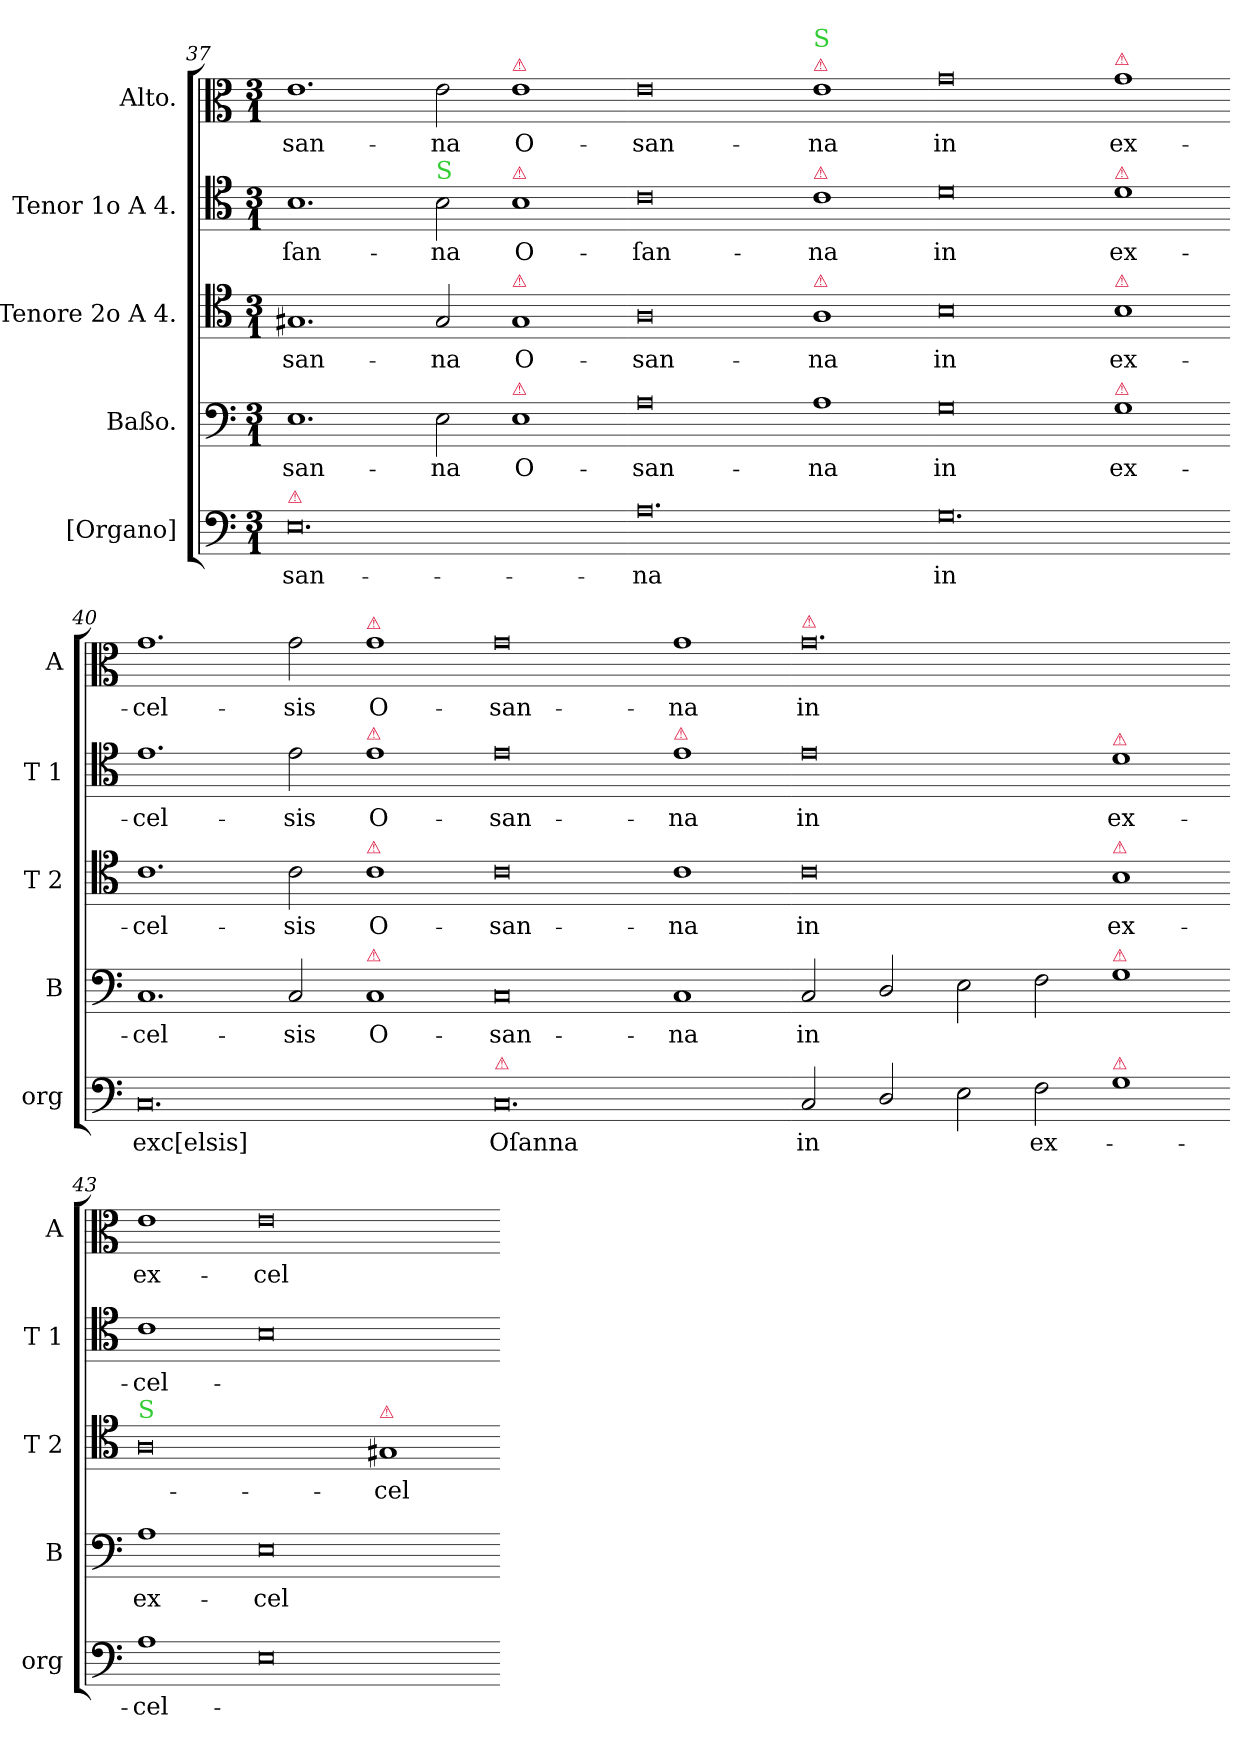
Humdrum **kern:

**kern	**text	**kern	**text	**kern	**text	**kern	**text	**kern	**text
*part5	*part5	*part4	*part4	*part3	*part3	*part2	*part2	*part1	*part1
*staff5	*staff5	*staff4	*staff4	*staff3	*staff3	*staff2	*staff2	*staff1	*staff1
*I"[Organo]	*	*I"Baßo.	*	*I"Tenore 2o A 4.	*	*I"Tenor 1o A 4.	*	*I"Alto.	*
*I'org	*	*I'B	*	*I'T 2	*	*I'T 1	*	*I'A	*
*clefF4	*	*clefF4	*	*clefC4	*	*clefC4	*	*clefC3	*
*k[]	*	*k[]	*	*k[]	*	*k[]	*	*k[]	*
*M3/1	*	*M3/1	*	*M3/1	*	*M3/1	*	*M3/1	*
=37	=37	=37	=37	=37	=37	=37	=37	=37	=37
!LO:TX:a:color=crimson:t=⚠	!	!	!	!	!	!	!	!	!
0.E	-san-	1.E	-san-	1.G#X	-san-	1.B	-ſan-	1.e	-san-
!	!	!	!	!	!	!LO:TX:a:color=limegreen:t=S	!	!	!
.	.	2E\	-na	2G#/	-na	2B\	-na	2e\	-na
!	!	!	!	!	!	!	!	!LO:TX:a:color=crimson:t=⚠	!
!	!	!	!	!	!	!LO:TX:a:color=crimson:t=⚠	!	!	!
!	!	!	!	!LO:TX:a:color=crimson:t=⚠	!	!	!	!	!
!	!	!LO:TX:a:color=crimson:t=⚠	!	!	!	!	!	!	!
!	!	!	!LO:LY:i	!	!LO:LY:i	!	!	!	!LO:LY:i
.	.	1E	O-	1G#	O-	1B	O-	1e	O-
=38-	=38-	=38-	=38-	=38-	=38-	=38-	=38-	=38-	=38-
!	!	!	!LO:LY:i	!	!LO:LY:i	!	!	!	!LO:LY:i
0.A	-na	0A	-san-	0A	-san-	0c	-ſan-	0e	-san-
!	!	!	!	!	!	!	!	!LO:TX:a:color=crimson:t=⚠	!
!	!	!	!	!	!	!	!	!LO:TX:a:color=limegreen:t=S	!
!	!	!	!	!	!	!LO:TX:a:color=crimson:t=⚠	!	!	!
!	!	!	!	!LO:TX:a:color=crimson:t=⚠	!	!	!	!	!
!	!	!	!LO:LY:i	!	!LO:LY:i	!	!	!	!LO:LY:i
.	.	1A	-na	1A	-na	1c	-na	1e	-na
=39-	=39-	=39-	=39-	=39-	=39-	=39-	=39-	=39-	=39-
0.G	in	0G	in	0B	in	0d	in	0g	in
!	!	!	!	!	!	!	!	!LO:TX:a:color=crimson:t=⚠	!
!	!	!	!	!	!	!LO:TX:a:color=crimson:t=⚠	!	!	!
!	!	!	!	!LO:TX:a:color=crimson:t=⚠	!	!	!	!	!
!	!	!LO:TX:a:color=crimson:t=⚠	!	!	!	!	!	!	!
.	.	1G	ex-	1B	ex-	1d	ex-	1g	ex-
=40-	=40-	=40-	=40-	=40-	=40-	=40-	=40-	=40-	=40-
0.C	exc[elsis]	1.C	-cel-	1.c	-cel-	1.e	-cel-	1.g	-cel-
.	.	2C/	-sis	2c\	-sis	2e\	-sis	2g\	-sis
!	!	!	!	!	!	!	!	!LO:TX:a:color=crimson:t=⚠	!
!	!	!	!	!	!	!LO:TX:a:color=crimson:t=⚠	!	!	!
!	!	!	!	!LO:TX:a:color=crimson:t=⚠	!	!	!	!	!
!	!	!LO:TX:a:color=crimson:t=⚠	!	!	!	!	!	!	!
.	.	1C	O-	1c	O-	1e	O-	1g	O-
=41-	=41-	=41-	=41-	=41-	=41-	=41-	=41-	=41-	=41-
!LO:TX:a:color=crimson:t=⚠	!	!	!	!	!	!	!	!	!
0.C	Oſanna	0C	-san-	0c	-san-	0e	-san-	0g	-san-
!	!	!	!	!	!	!LO:TX:a:color=crimson:t=⚠	!	!	!
.	.	1C	-na	1c	-na	1e	-na	1g	-na
=42-	=42-	=42-	=42-	=42-	=42-	=42-	=42-	=42-	=42-
!	!	!	!	!	!	!	!	!LO:TX:a:color=crimson:t=⚠	!
2C/	in	2C/	in	0c	in	0e	in	0.g	in
2D/	.	2D/	.	.	.	.	.	.	.
2E\	.	2E\	.	.	.	.	.	.	.
2F\	ex-	2F\	.	.	.	.	.	.	.
!	!	!	!	!	!	!LO:TX:a:color=crimson:t=⚠	!	!	!
!	!	!	!	!LO:TX:a:color=crimson:t=⚠	!	!	!	!	!
!	!	!LO:TX:a:color=crimson:t=⚠	!	!	!	!	!	!	!
!LO:TX:a:color=crimson:t=⚠	!	!	!	!	!	!	!	!	!
1G	.	1G	.	1B	ex-	1d	ex-	.	.
=43-	=43-	=43-	=43-	=43-	=43-	=43-	=43-	=43-	=43-
!	!	!	!	!LO:TX:a:color=limegreen:t=S	!	!	!	!	!
1A	-cel-	1A	ex-	0A	.	1c	-cel-	1e	ex-
0E	.	0E	-cel-	.	.	0B	.	0e	-cel-
!	!	!	!	!LO:TX:a:color=crimson:t=⚠	!	!	!	!	!
.	.	.	.	1G#X	-cel-	.	.	.	.
=-	=-	=-	=-	=-	=-	=-	=-	=-	=-
*-	*-	*-	*-	*-	*-	*-	*-	*-	*-
